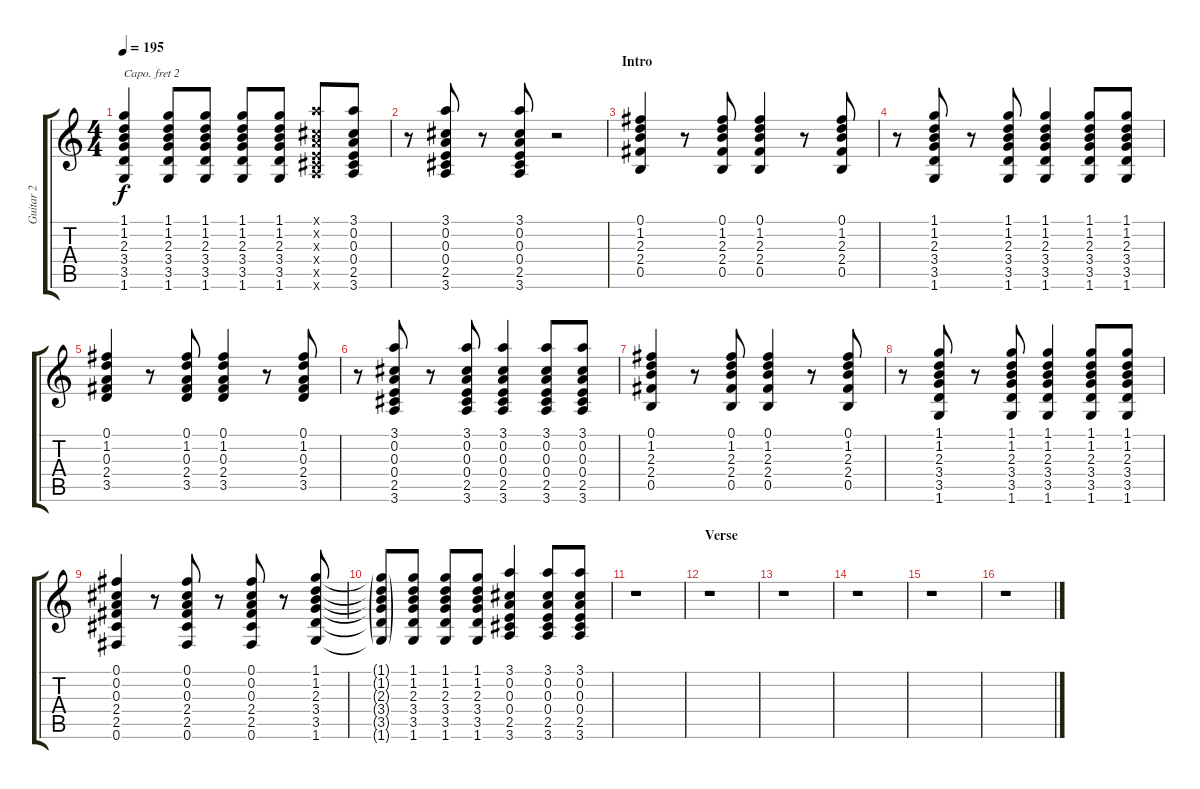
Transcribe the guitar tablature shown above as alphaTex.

\track ("Guitar 2" "Guitar 2") {instrument distortionguitar}
\staff {score tabs}
\capo 2
\tuning (E4 B3 G3 D3 A2 E2) {hide}
\ts (4 4)
\tempo 195
\clef g2
\ks c
(1.1 1.2 2.3 3.4 3.5 1.6).4{dy f} (1.1 1.2 2.3 3.4 3.5 1.6).8 (1.1 1.2 2.3 3.4 3.5 1.6).8 (1.1 1.2 2.3 3.4 3.5 1.6).8 (1.1 1.2 2.3 3.4 3.5 1.6).8 (3.1{x} 0.2{x} 0.3{x} 0.4{x} 2.5{x} 3.6{x}).8 (3.1 0.2 0.3 0.4 2.5 3.6).8 |
r.8 (3.1 0.2 0.3 0.4 2.5 3.6).8 r.8 (3.1 0.2 0.3 0.4 2.5 3.6).8 r.2 |
\section ("" "Intro")
(0.1 1.2 2.3 2.4 0.5).4 r.8 (0.1 1.2 2.3 2.4 0.5).8 (0.1 1.2 2.3 2.4 0.5).4 r.8 (0.1 1.2 2.3 2.4 0.5).8 |
r.8 (1.1 1.2 2.3 3.4 3.5 1.6).8 r.8 (1.1 1.2 2.3 3.4 3.5 1.6).8 (1.1 1.2 2.3 3.4 3.5 1.6).4 (1.1 1.2 2.3 3.4 3.5 1.6).8 (1.1 1.2 2.3 3.4 3.5 1.6).8 |
(0.1 1.2 0.3 2.4 3.5).4 r.8 (0.1 1.2 0.3 2.4 3.5).8 (0.1 1.2 0.3 2.4 3.5).4 r.8 (0.1 1.2 0.3 2.4 3.5).8 |
r.8 (3.1 0.2 0.3 0.4 2.5 3.6).8 r.8 (3.1 0.2 0.3 0.4 2.5 3.6).8 (3.1 0.2 0.3 0.4 2.5 3.6).4 (3.1 0.2 0.3 0.4 2.5 3.6).8 (3.1 0.2 0.3 0.4 2.5 3.6).8 |
(0.1 1.2 2.3 2.4 0.5).4 r.8 (0.1 1.2 2.3 2.4 0.5).8 (0.1 1.2 2.3 2.4 0.5).4 r.8 (0.1 1.2 2.3 2.4 0.5).8 |
r.8 (1.1 1.2 2.3 3.4 3.5 1.6).8 r.8 (1.1 1.2 2.3 3.4 3.5 1.6).8 (1.1 1.2 2.3 3.4 3.5 1.6).4 (1.1 1.2 2.3 3.4 3.5 1.6).8 (1.1 1.2 2.3 3.4 3.5 1.6).8 |
(0.1 0.2 0.3 2.4 2.5 0.6).4 r.8 (0.1 0.2 0.3 2.4 2.5 0.6).8 r.8 (0.1 0.2 0.3 2.4 2.5 0.6).8 r.8 (1.1 1.2 2.3 3.4 3.5 1.6).8 |
(1.1{g t} 1.2{g t} 2.3{g t} 3.4{g t} 3.5{g t} 1.6{g t}).8 (1.1 1.2 2.3 3.4 3.5 1.6).8 (1.1 1.2 2.3 3.4 3.5 1.6).8 (1.1 1.2 2.3 3.4 3.5 1.6).8 (3.1 0.2 0.3 0.4 2.5 3.6).4 (3.1 0.2 0.3 0.4 2.5 3.6).8 (3.1 0.2 0.3 0.4 2.5 3.6).8 |
r.1 |
\section ("" "Verse")
r.1 |
r.1 |
r.1 |
r.1 |
r.1
